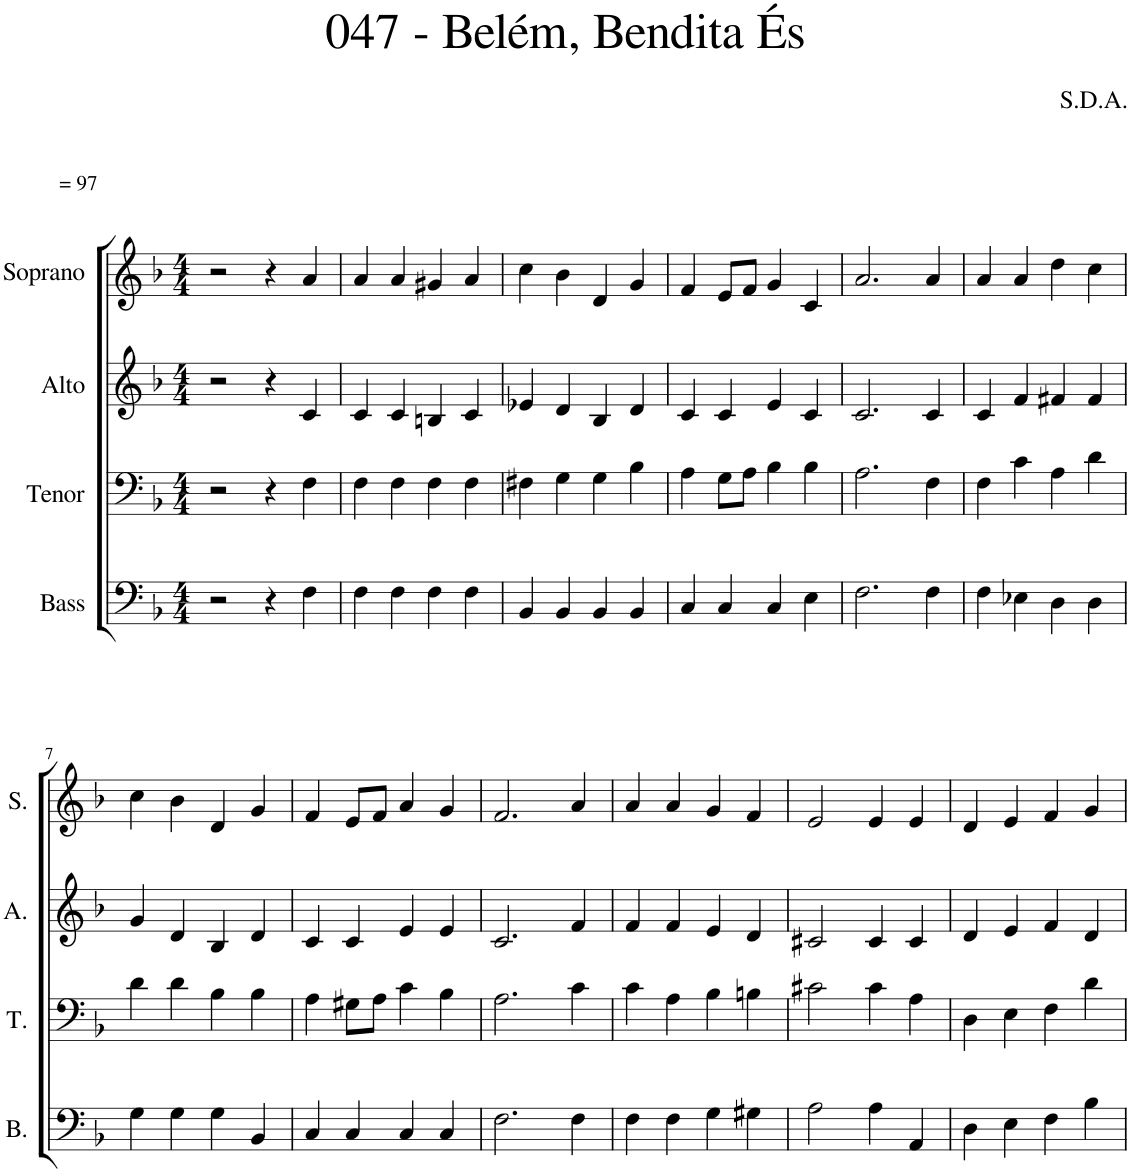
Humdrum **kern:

**kern	**kern	**kern	**kern
*part4	*part3	*part2	*part1
*staff4	*staff3	*staff2	*staff1
*I"Bass	*I"Tenor	*I"Alto	*I"Soprano
*I'B.	*I'T.	*I'A.	*I'S.
*clefF4	*clefF4	*clefG2	*clefG2
*k[b-]	*k[b-]	*k[b-]	*k[b-]
*M4/4	*M4/4	*M4/4	*M4/4
=1	=1	=1	=1
!	!	!	!LO:TX:a:t== 97
2r	2r	2r	2r
4r	4r	4r	4r
4F\	4F\	4c/	4a/
=2	=2	=2	=2
4F\	4F\	4c/	4a/
4F\	4F\	4c/	4a/
4F\	4F\	4Bn/	4g#X/
4F\	4F\	4c/	4a/
=3	=3	=3	=3
4BB-/	4F#X\	4e-X/	4cc\
4BB-/	4G\	4d/	4b-\
4BB-/	4G\	4B-/	4d/
4BB-/	4B-\	4d/	4g/
=4	=4	=4	=4
4C/	4A\	4c/	4f/
4C/	8G\L	4c/	8e/L
.	8A\J	.	8f/J
4C/	4B-\	4e/	4g/
4E\	4B-\	4c/	4c/
=5	=5	=5	=5
2.F\	2.A\	2.c/	2.a/
4F\	4F\	4c/	4a/
=6	=6	=6	=6
4F\	4F\	4c/	4a/
4E-X\	4c\	4f/	4a/
4D\	4A\	4f#X/	4dd\
4D\	4d\	4f#/	4cc\
!!LO:LB:g=z
=7	=7	=7	=7
4G\	4d\	4g/	4cc\
4G\	4d\	4d/	4b-\
4G\	4B-\	4B-/	4d/
4BB-/	4B-\	4d/	4g/
=8	=8	=8	=8
4C/	4A\	4c/	4f/
4C/	8G#X\L	4c/	8e/L
.	8A\J	.	8f/J
4C/	4c\	4e/	4a/
4C/	4B-\	4e/	4g/
=9	=9	=9	=9
2.F\	2.A\	2.c/	2.f/
4F\	4c\	4f/	4a/
=10	=10	=10	=10
4F\	4c\	4f/	4a/
4F\	4A\	4f/	4a/
4G\	4B-\	4e/	4g/
4G#X\	4Bn\	4d/	4f/
=11	=11	=11	=11
2A\	2c#X\	2c#X/	2e/
4A\	4c#\	4c#/	4e/
4AA/	4A\	4c#/	4e/
=12	=12	=12	=12
4D\	4D\	4d/	4d/
4E\	4E\	4e/	4e/
4F\	4F\	4f/	4f/
4B-\	4d\	4d/	4g/
=	=	=	=
*-	*-	*-	*-
